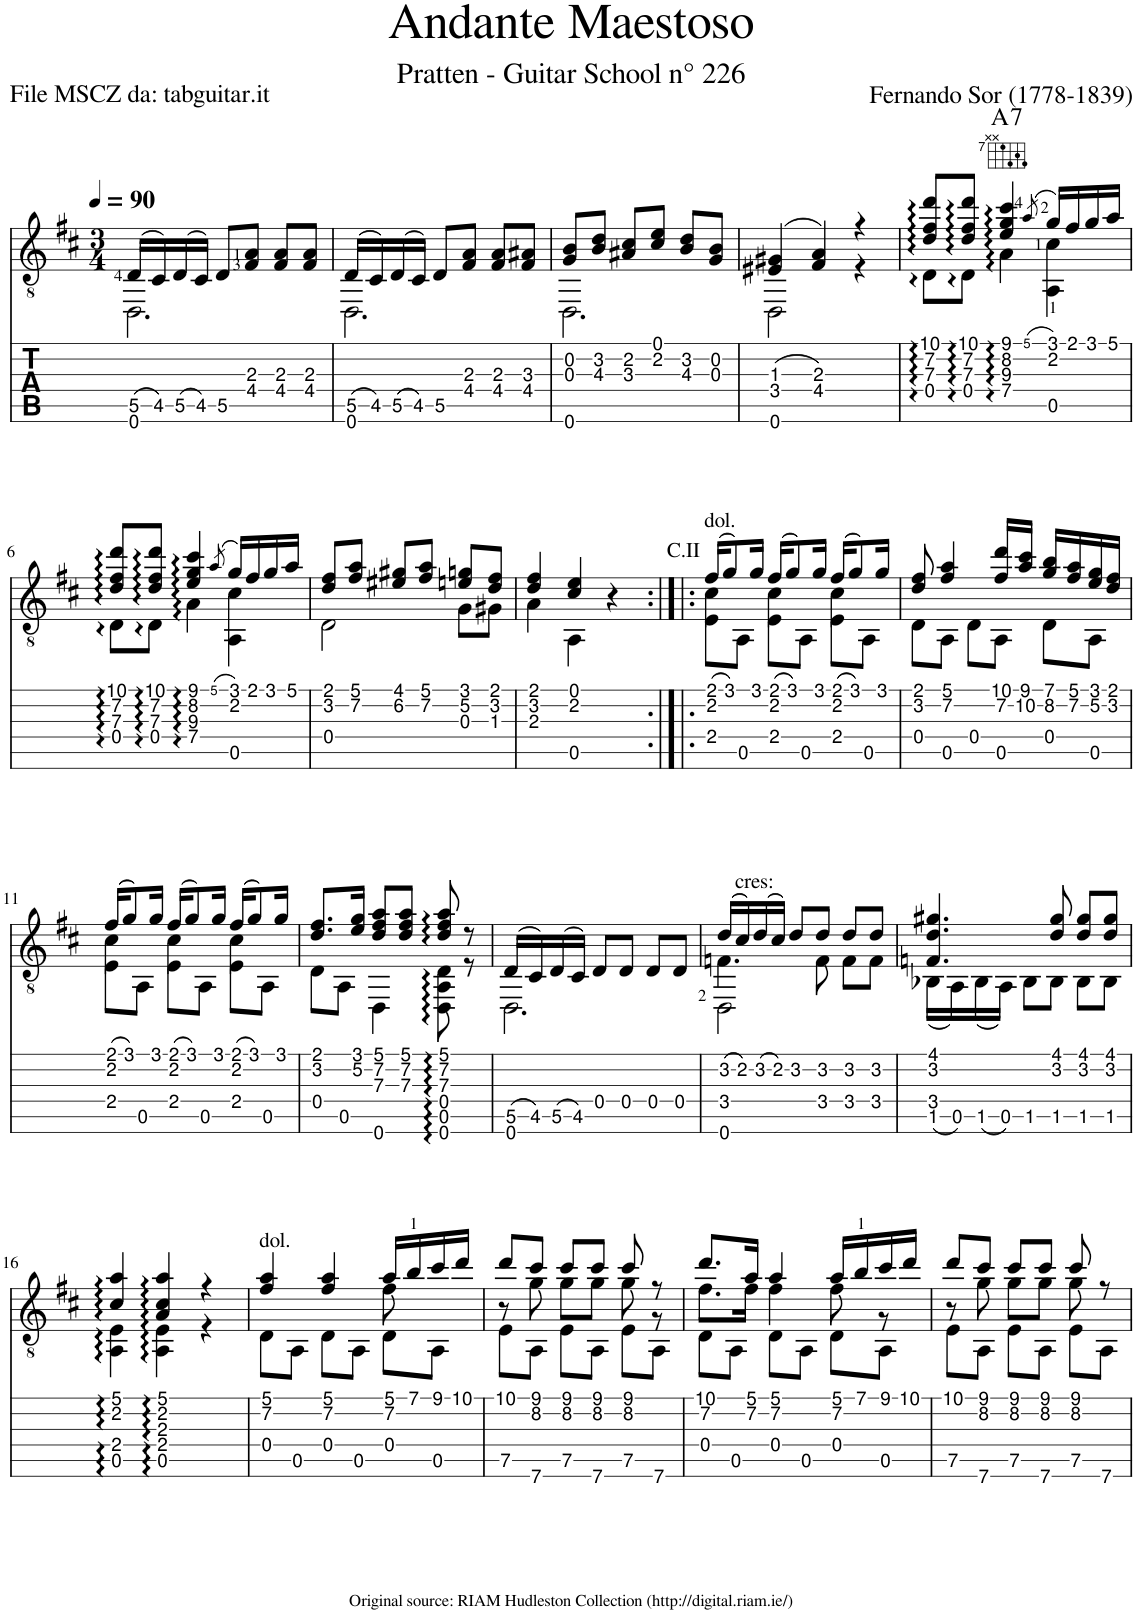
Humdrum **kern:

**kern	**kern	**harte
*part1	*part1	*part1
*staff2	*staff1	*
*I"Guitar	*	*
*I'Guit.	*	*
*stria6	*	*
*	*clefGv2	*
*k[f#c#]	*k[f#c#]	*
*M3/4	*M3/4	*
*MM90	*MM90	*
=1	=1	=1
*^	*^	*
16DLL	2.DD	(16D/LL	2.DD\	.
16C#J	.	16C#/)	.	.
16DL	.	(16D/	.	.
16C#JJ	.	16C#/JJ)	.	.
8DL	.	8D/L	.	.
8F#\ 8A\J	.	8F#/ 8A/J	.	.
8F#\ 8A\L	.	8F#/ 8A/L	.	.
8F#\ 8A\J	.	8F#/ 8A/J	.	.
=2	=2	=2	=2	=2
16DLL	2.DD	(16D/LL	2.DD\	.
16C#J	.	16C#/)	.	.
16DL	.	(16D/	.	.
16C#JJ	.	16C#/JJ)	.	.
8DL	.	8D/L	.	.
8F#\ 8A\J	.	8F#/ 8A/J	.	.
8F#\ 8A\L	.	8F#/ 8A/L	.	.
8F#\ 8A#\J	.	8F#/ 8A#X/J	.	.
=3	=3	=3	=3	=3
8G\ 8B\L	2.DD	8G/ 8B/L	2.DD\	.
8B\ 8d\J	.	8B/ 8d/J	.	.
8A#\ 8c#\L	.	8A#X/ 8c#/L	.	.
8c#\ 8e\J	.	8c#/ 8e/J	.	.
8B\ 8d\L	.	8B/ 8d/L	.	.
8G\ 8B\J	.	8G/ 8B/J	.	.
=4	=4	=4	=4	=4
4E# 4G#	2DD	(4E#X/ 4G#X/	2DD\	.
4F# 4A	.	4F#/ 4A/)	.	.
4r	4r	4r	4r	.
=5	=5	=5	=5	=5
8d::\ 8f#::\ 8dd::\L	8D::L	8d/:: 8f#/:: 8dd/::L	8D::\L	.
8d::\ 8f#::\ 8dd::\J	8D::J	8d/:: 8f#/:: 8dd/::J	8D::\J	.
!	!	!	!	!LO:H:kt=7
4e:: 4g:: 4cc#::	4A::	4e/:: 4g/:: 4cc#/::	4A::\	A:7
qa	.	(8qa/	.	.
16gLL	4AA 4c#	16g/LL)	4AA\ 4c#\	.
16f#J	.	16f#/	.	.
16gL	.	16g/	.	.
16aJJ	.	16a/JJ	.	.
!!LO:LB:g=z	!!
=6	=6	=6	=6	=6
8d::\ 8f#::\ 8dd::\L	8D::L	8d/:: 8f#/:: 8dd/::L	8D::\L	.
8d::\ 8f#::\ 8dd::\J	8D::J	8d/:: 8f#/:: 8dd/::J	8D::\J	.
4e:: 4g:: 4cc#::	4A::	4e/:: 4g/:: 4cc#/::	4A::\	.
qa	.	(8qa/	.	.
16gLL	4AA 4c#	16g/LL)	4AA\ 4c#\	.
16f#J	.	16f#/	.	.
16gL	.	16g/	.	.
16aJJ	.	16a/JJ	.	.
=7	=7	=7	=7	=7
8d\ 8f#\L	2D	8d/ 8f#/L	2D\	.
8f#\ 8a\J	.	8f#/ 8a/J	.	.
8e#\ 8g#\L	.	8e#X/ 8g#X/L	.	.
8f#\ 8a\J	.	8f#/ 8a/J	.	.
8e\ 8g\L	8GL	8en/ 8gn/L	8G\L	.
8d\ 8f#\J	8G#J	8d/ 8f#/J	8G#X\J	.
=8	=8	=8	=8	=8
4d 4f#	4A	4d/ 4f#/	4A\	.
4c# 4e	4AA	4c#/ 4e/	4AA\	.
4r	4ryy	4r	4ryy	.
=9:|!|:	=9:|!|:	=9:|!|:	=9:|!|:	=9:|!|:
*	*^	*	*^	*
!	!	!	!LO:TX:a:t=dol.	!	!	!
!	!	!	!LO:TX:a:t=C.II	!	!	!
16f#KL	4c#	8EL	(16f#/KL	4c#\	8E\L	.
8g	.	.	8g/)	.	.	.
.	.	8AAJ	.	.	8AA\J	.
16gJk	.	.	16g/Jk	.	.	.
16f#KL	4c#	8EL	(16f#/KL	4c#\	8E\L	.
8g	.	.	8g/)	.	.	.
.	.	8AAJ	.	.	8AA\J	.
16gJk	.	.	16g/Jk	.	.	.
16f#KL	4c#	8EL	(16f#/KL	4c#\	8E\L	.
8g	.	.	8g/)	.	.	.
.	.	8AAJ	.	.	8AA\J	.
16gJk	.	.	16g/Jk	.	.	.
*	*v	*v	*	*	*	*
*	*	*	*v	*v	*
=10	=10	=10	=10	=10
8d 8f#	8DL	8d/ 8f#/	8D\L	.
4f# 4a	8AAJ	4f#/ 4a/	8AA\J	.
.	8DL	.	8D\L	.
16f#\ 16dd\LL	8AAJ	16f#/ 16dd/LL	8AA\J	.
16a\ 16cc#\JJ	.	16a/ 16cc#/JJ	.	.
16g\ 16b\LL	8DL	16g/ 16b/LL	8D\L	.
16f#\ 16a\J	.	16f#/ 16a/	.	.
16e\ 16g\L	8AAJ	16e/ 16g/	8AA\J	.
16d\ 16f#\JJ	.	16d/ 16f#/JJ	.	.
!!LO:LB:g=z
=11	=11	=11	=11	=11
*	*^	*	*^	*
16f#KL	4c#	8EL	(16f#/KL	4c#\	8E\L	.
8g	.	.	8g/)	.	.	.
.	.	8AAJ	.	.	8AA\J	.
16gJk	.	.	16g/Jk	.	.	.
16f#KL	4c#	8EL	(16f#/KL	4c#\	8E\L	.
8g	.	.	8g/)	.	.	.
.	.	8AAJ	.	.	8AA\J	.
16gJk	.	.	16g/Jk	.	.	.
16f#KL	4c#	8EL	(16f#/KL	4c#\	8E\L	.
8g	.	.	8g/)	.	.	.
.	.	8AAJ	.	.	8AA\J	.
16gJk	.	.	16g/Jk	.	.	.
*	*v	*v	*	*	*	*
*	*	*	*v	*v	*
=12	=12	=12	=12	=12
8.d\ 8.f#\L	8DL	8.d/ 8.f#/L	8D\L	.
.	8AAJ	.	8AA\J	.
16e\ 16g\Jk	.	16e/ 16g/Jk	.	.
8d\ 8f#\ 8a\L	4DD	8d/ 8f#/ 8a/L	4DD\	.
8d\ 8f#\ 8a\J	.	8d/ 8f#/ 8a/J	.	.
8d:: 8f#:: 8a::	8DD:: 8AA:: 8D::	8d/:: 8f#/:: 8a/::	8DD\:: 8AA\:: 8D\::	.
8r	8r	8r	8r	.
=13	=13	=13	=13	=13
16DLL	2.DD	(16D/LL	2.DD\	.
16C#J	.	16C#/)	.	.
16DL	.	(16D/	.	.
16C#JJ	.	16C#/JJ)	.	.
8DL	.	8D/L	.	.
8DJ	.	8D/J	.	.
8DL	.	8D/L	.	.
8DJ	.	8D/J	.	.
=14	=14	=14	=14	=14
*	*^	*	*^	*
16dLL	2DD	4.F	(16d/LL	2DD\	4.Fn\	.
!	!	!	!LO:TX:a:t=cres&colon;	!	!	!
16c#J	.	.	16c#/)	.	.	.
16dL	.	.	(16d/	.	.	.
16c#JJ	.	.	16c#/JJ)	.	.	.
8dL	.	.	8d/L	.	.	.
8dJ	.	8F	8d/J	.	8F\	.
8dL	4ryy	8FL	8d/L	4ryy	8F\L	.
8dJ	.	8FJ	8d/J	.	8F\J	.
*	*v	*v	*	*	*	*
*	*	*	*v	*v	*
=15	=15	=15	=15	=15
4.F 4.d 4.g#	16BB-LL	4.Fn/ 4.d/ 4.g#X/	(16BB-X\LL	.
.	16AAJ	.	16AA\)	.
.	16BB-L	.	(16BB-\	.
.	16AAJJ	.	16AA\JJ)	.
.	8BB-L	.	8BB-\L	.
8d 8g#	8BB-J	8d/ 8g#/	8BB-\J	.
8d\ 8g#\L	8BB-L	8d/ 8g#/L	8BB-\L	.
8d\ 8g#\J	8BB-J	8d/ 8g#/J	8BB-\J	.
!!LO:LB:g=z	!!
=16	=16	=16	=16	=16
4c#:: 4a::	4AA:: 4E::	4c#/:: 4a/::	4AA\:: 4E\::	.
4A:: 4c#:: 4a::	4AA:: 4E::	4A/:: 4c#/:: 4a/::	4AA\:: 4E\::	.
4r	4r	4r	4r	.
=17	=17	=17	=17	=17
*	*^	*	*^	*
!	!	!	!LO:TX:a:t=dol.	!	!	!
4f# 4a	8DL	2ryy	4f#/ 4a/	8D\L	2ryy	.
.	8AAJ	.	.	8AA\J	.	.
4f# 4a	8DL	.	4f#/ 4a/	8D\L	.	.
.	8AAJ	.	.	8AA\J	.	.
16aLL	8DL	8f#	16a/LL	8D\L	8f#\	.
16bJ	.	.	16b/	.	.	.
16cc#L	8AAJ	8ryy	16cc#/	8AA\J	8ryy	.
16ddJJ	.	.	16dd/JJ	.	.	.
=18	=18	=18	=18	=18	=18	=18
8ddL	8r	8EL	8dd/L	8r	8E\L	.
8cc#J	8g	8AAJ	8cc#/J	8g\	8AA\J	.
8cc#L	8gL	8EL	8cc#/L	8g\L	8E\L	.
8cc#J	8gJ	8AAJ	8cc#/J	8g\J	8AA\J	.
8cc#	8g	8EL	8cc#/	8g\	8E\L	.
8r	8r	8AAJ	8r	8r	8AA\J	.
=19	=19	=19	=19	=19	=19	=19
8.ddL	8.f#L	8DL	8.dd/L	8.f#\L	8D\L	.
.	.	8AAJ	.	.	8AA\J	.
16aJk	16f#Jk	.	16a/Jk	16f#\Jk	.	.
4a	4f#	8DL	4a/	4f#\	8D\L	.
.	.	8AAJ	.	.	8AA\J	.
16aLL	8f#	8DL	16a/LL	8f#\	8D\L	.
16bJ	.	.	16b/	.	.	.
16cc#L	8r	8AAJ	16cc#/	8r	8AA\J	.
16ddJJ	.	.	16dd/JJ	.	.	.
=20	=20	=20	=20	=20	=20	=20
8ddL	8r	8EL	8dd/L	8r	8E\L	.
8cc#J	8gL	8AAJ	8cc#/J	8g\	8AA\J	.
8cc#L	8gJ	8EL	8cc#/L	8g\L	8E\L	.
8cc#J	8gL	8AAJ	8cc#/J	8g\J	8AA\J	.
8cc#	8gJ	8EL	8cc#/	8g\	8E\L	.
8r	8ryy	8AAJ	8r	8ryy	8AA\J	.
*v	*v	*v	*	*	*	*
*	*v	*v	*v	*
=	=	=
*-	*-	*-
